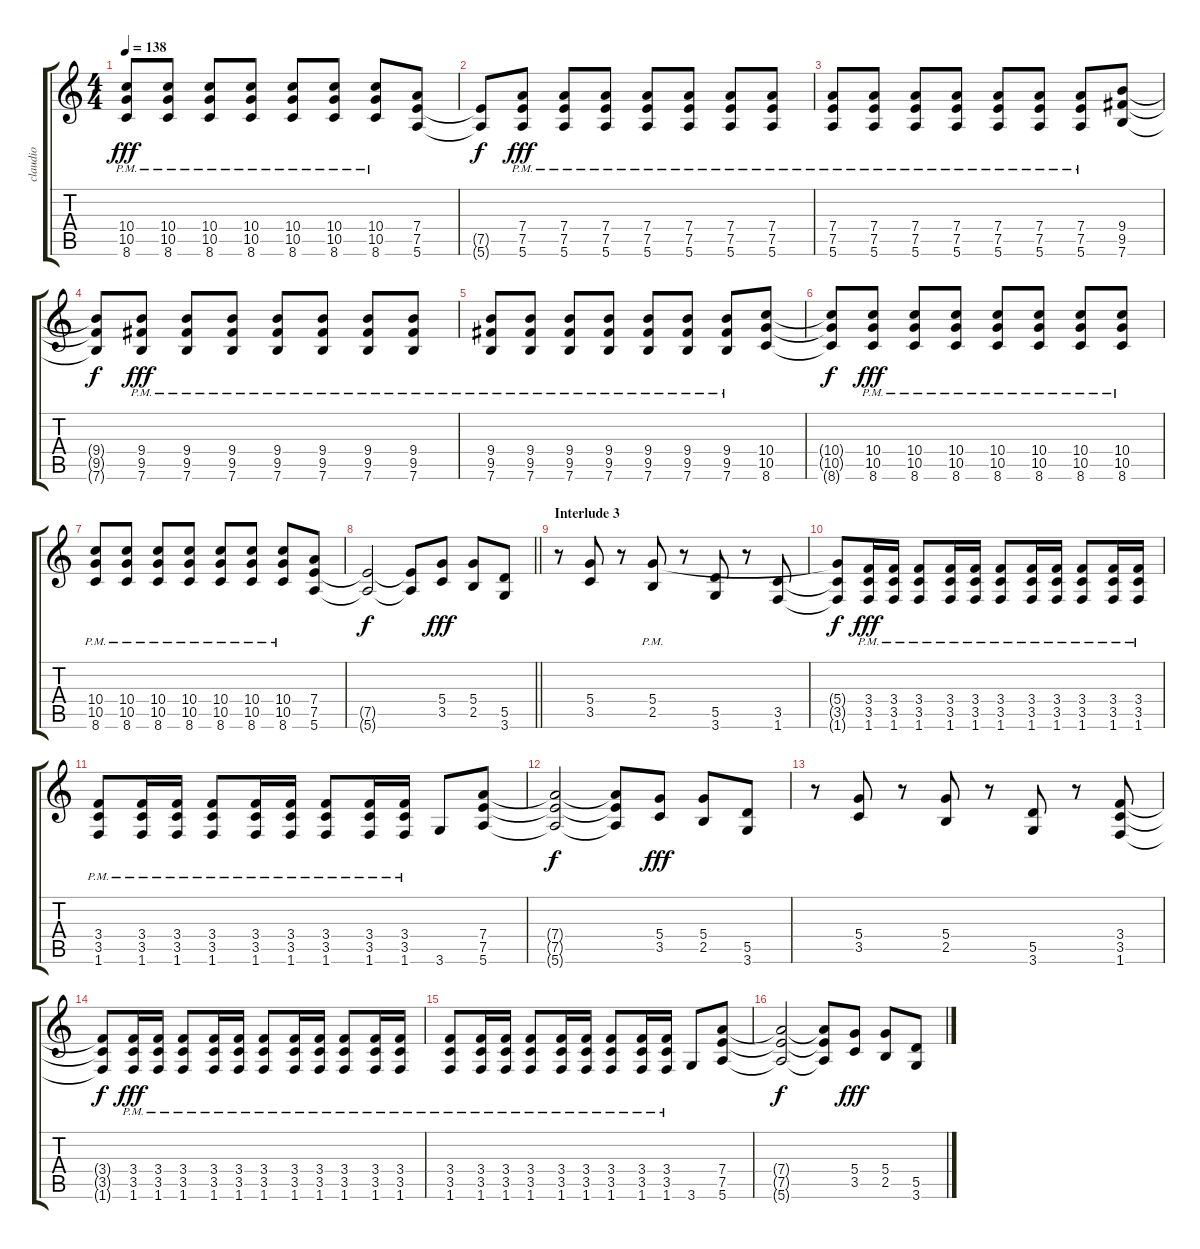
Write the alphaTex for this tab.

\track ("claudio" "claudio") {instrument overdrivenguitar}
\staff {score tabs}
\tuning (E4 B3 G3 D3 A2 E2) {hide}
\ts (4 4)
\tempo 138
\clef g2
\ks c
(10.4{pm} 10.5{pm} 8.6{pm}).8{dy fff} (10.4{pm} 10.5{pm} 8.6{pm}).8 (10.4{pm} 10.5{pm} 8.6{pm}).8 (10.4{pm} 10.5{pm} 8.6{pm}).8 (10.4{pm} 10.5{pm} 8.6{pm}).8 (10.4{pm} 10.5{pm} 8.6{pm}).8 (10.4{pm} 10.5{pm} 8.6{pm}).8 (7.4 7.5 5.6).8 |
(7.5{t} 5.6{t}).8{dy f} (7.4{pm} 7.5{pm} 5.6{pm}).8{dy fff} (7.4{pm} 7.5{pm} 5.6{pm}).8 (7.4{pm} 7.5{pm} 5.6{pm}).8 (7.4{pm} 7.5{pm} 5.6{pm}).8 (7.4{pm} 7.5{pm} 5.6{pm}).8 (7.4{pm} 7.5{pm} 5.6{pm}).8 (7.4{pm} 7.5{pm} 5.6{pm}).8 |
(7.4{pm} 7.5{pm} 5.6{pm}).8 (7.4{pm} 7.5{pm} 5.6{pm}).8 (7.4 7.5{pm} 5.6{pm}).8 (7.4{pm} 7.5{pm} 5.6{pm}).8 (7.4{pm} 7.5{pm} 5.6{pm}).8 (7.4{pm} 7.5{pm} 5.6{pm}).8 (7.4{pm} 7.5{pm} 5.6{pm}).8 (9.4 9.5 7.6).8 |
(9.4{t} 9.5{t} 7.6{t}).8{dy f} (9.4{pm} 9.5{pm} 7.6{pm}).8{dy fff} (9.4{pm} 9.5{pm} 7.6{pm}).8 (9.4 9.5{pm} 7.6{pm}).8 (9.4{pm} 9.5{pm} 7.6{pm}).8 (9.4{pm} 9.5{pm} 7.6{pm}).8 (9.4{pm} 9.5{pm} 7.6{pm}).8 (9.4{pm} 9.5{pm} 7.6{pm}).8 |
(9.4{pm} 9.5{pm} 7.6{pm}).8 (9.4{pm} 9.5{pm} 7.6{pm}).8 (9.4{pm} 9.5{pm} 7.6{pm}).8 (9.4 9.5{pm} 7.6{pm}).8 (9.4{pm} 9.5{pm} 7.6{pm}).8 (9.4{pm} 9.5{pm} 7.6{pm}).8 (9.4{pm} 9.5{pm} 7.6{pm}).8 (10.4 10.5 8.6).8 |
(10.4{t} 10.5{t} 8.6{t}).8{dy f} (10.4{pm} 10.5{pm} 8.6{pm}).8{dy fff} (10.4{pm} 10.5{pm} 8.6{pm}).8 (10.4{pm} 10.5{pm} 8.6{pm}).8 (10.4{pm} 10.5{pm} 8.6{pm}).8 (10.4{pm} 10.5{pm} 8.6{pm}).8 (10.4{pm} 10.5{pm} 8.6{pm}).8 (10.4{pm} 10.5{pm} 8.6{pm}).8 |
(10.4{pm} 10.5{pm} 8.6{pm}).8 (10.4{pm} 10.5{pm} 8.6{pm}).8 (10.4{pm} 10.5{pm} 8.6{pm}).8 (10.4{pm} 10.5{pm} 8.6{pm}).8 (10.4{pm} 10.5{pm} 8.6{pm}).8 (10.4{pm} 10.5{pm} 8.6{pm}).8 (10.4{pm} 10.5{pm} 8.6{pm}).8 (7.4 7.5 5.6).8 |
\barLineRight lightlight
(7.5{t} 5.6{t}).2{dy f} (7.5{t} 5.6{t}).8 (5.4 3.5).8{dy fff} (5.4 2.5).8 (5.5 3.6).8 |
\section ("" "Interlude 3")
r.8 (5.4 3.5).8 r.8 (5.4{pm} 2.5).8 r.8 (5.5 3.6).8 r.8 (3.5 1.6).8 |
(5.4{t} 3.5{t} 1.6{t}).8{dy f} (3.4{pm} 3.5{pm} 1.6{pm}).16{dy fff} (3.4{pm} 3.5{pm} 1.6{pm}).16 (3.4{pm} 3.5{pm} 1.6{pm}).8 (3.4{pm} 3.5{pm} 1.6{pm}).16 (3.4{pm} 3.5{pm} 1.6{pm}).16 (3.4{pm} 3.5{pm} 1.6{pm}).8 (3.4{pm} 3.5{pm} 1.6{pm}).16 (3.4{pm} 3.5{pm} 1.6{pm}).16 (3.4{pm} 3.5{pm} 1.6{pm}).8 (3.4{pm} 3.5{pm} 1.6{pm}).16 (3.4{pm} 3.5{pm} 1.6{pm}).16 |
(3.4{pm} 3.5{pm} 1.6{pm}).8 (3.4{pm} 3.5{pm} 1.6{pm}).16 (3.4{pm} 3.5{pm} 1.6{pm}).16 (3.4{pm} 3.5{pm} 1.6{pm}).8 (3.4{pm} 3.5{pm} 1.6{pm}).16 (3.4{pm} 3.5{pm} 1.6{pm}).16 (3.4{pm} 3.5{pm} 1.6{pm}).8 (3.4{pm} 3.5{pm} 1.6{pm}).16 (3.4{pm} 3.5{pm} 1.6{pm}).16 3.6.8 (7.4 7.5 5.6).8 |
(7.4{t} 7.5{t} 5.6{t}).2{dy f} (7.4{t} 7.5{t} 5.6{t}).8 (5.4 3.5).8{dy fff} (5.4 2.5).8 (5.5 3.6).8 |
r.8 (5.4 3.5).8 r.8 (5.4 2.5).8 r.8 (5.5 3.6).8 r.8 (3.4 3.5 1.6).8 |
(3.4{t} 3.5{t} 1.6{t}).8{dy f} (3.4{pm} 3.5{pm} 1.6{pm}).16{dy fff} (3.4{pm} 3.5{pm} 1.6{pm}).16 (3.4{pm} 3.5{pm} 1.6{pm}).8 (3.4{pm} 3.5{pm} 1.6{pm}).16 (3.4{pm} 3.5{pm} 1.6{pm}).16 (3.4{pm} 3.5{pm} 1.6{pm}).8 (3.4{pm} 3.5{pm} 1.6{pm}).16 (3.4{pm} 3.5{pm} 1.6{pm}).16 (3.4{pm} 3.5{pm} 1.6{pm}).8 (3.4{pm} 3.5{pm} 1.6{pm}).16 (3.4{pm} 3.5{pm} 1.6{pm}).16 |
(3.4{pm} 3.5{pm} 1.6{pm}).8 (3.4{pm} 3.5{pm} 1.6{pm}).16 (3.4{pm} 3.5{pm} 1.6{pm}).16 (3.4{pm} 3.5{pm} 1.6{pm}).8 (3.4{pm} 3.5{pm} 1.6{pm}).16 (3.4{pm} 3.5{pm} 1.6{pm}).16 (3.4{pm} 3.5{pm} 1.6{pm}).8 (3.4{pm} 3.5{pm} 1.6{pm}).16 (3.4{pm} 3.5{pm} 1.6{pm}).16 3.6.8 (7.4 7.5 5.6).8 |
(7.4{t} 7.5{t} 5.6{t}).2{dy f} (7.4{t} 7.5{t} 5.6{t}).8 (5.4 3.5).8{dy fff} (5.4 2.5).8 (5.5 3.6).8
